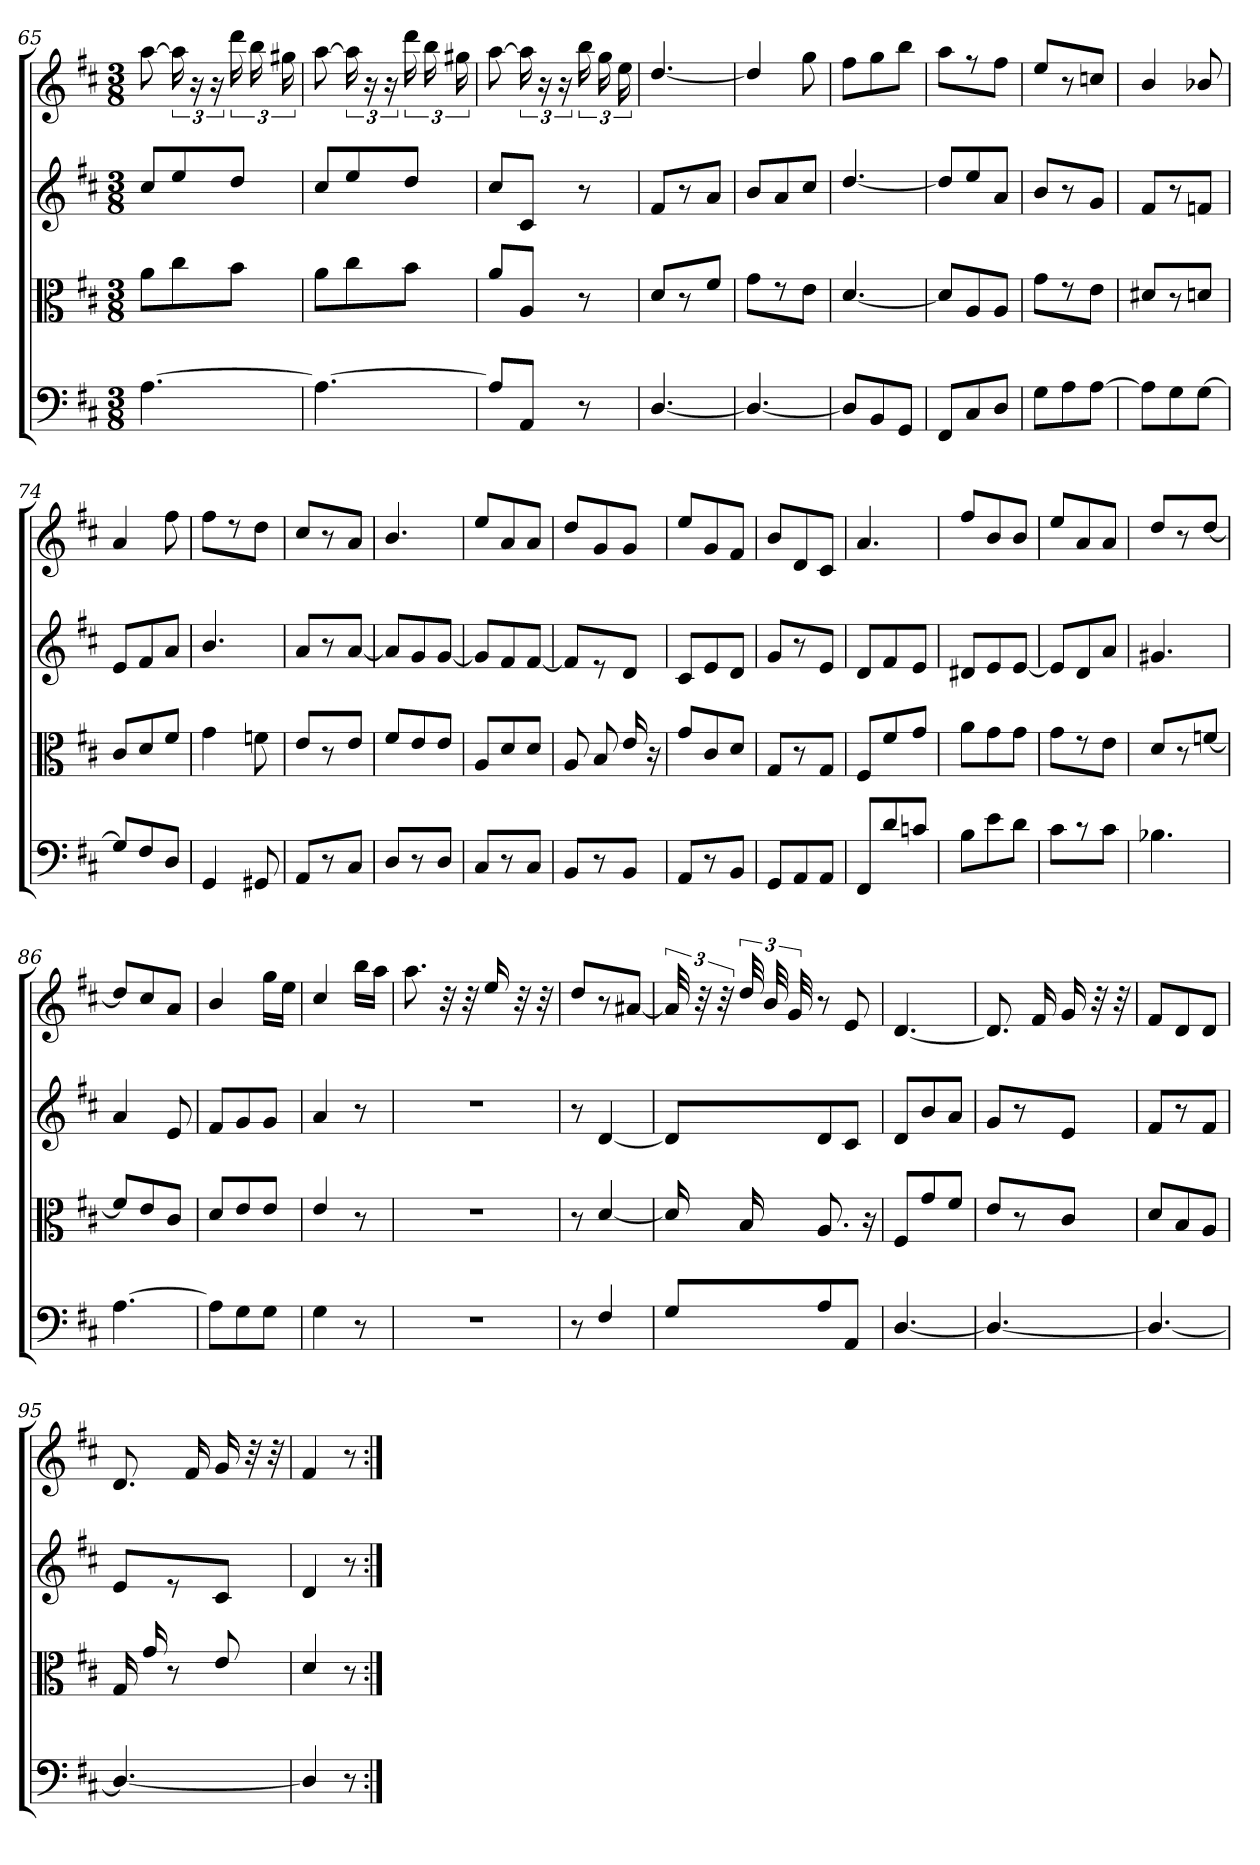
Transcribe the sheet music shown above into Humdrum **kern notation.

**kern	**kern	**kern	**kern
*part4	*part3	*part2	*part1
*staff4	*staff3	*staff2	*staff1
*clefF4	*clefC3	*clefG2	*clefG2
*k[f#c#]	*k[f#c#]	*k[f#c#]	*k[f#c#]
*D:	*D:	*D:	*D:
*M3/8	*M3/8	*M3/8	*M3/8
=65	=65	=65	=65
[4.A\	8a\L	8cc#/L	[8aa\
.	8cc#\	8ee/	24aa\]
.	.	.	24r
.	.	.	24r
.	8b\J	8dd/J	24ddd\
.	.	.	24bb\
.	.	.	24gg#X\
=66	=66	=66	=66
4.A\_	8a\L	8cc#/L	[8aa\
.	8cc#\	8ee/	24aa\]
.	.	.	24r
.	.	.	24r
.	8b\J	8dd/J	24ddd\
.	.	.	24bb\
.	.	.	24gg#X\
=67	=67	=67	=67
8A/L]	8a/L	8cc#/L	[8aa\
8AA/J	8A/J	8c#/J	24aa\]
.	.	.	24r
.	.	.	24r
8r	8r	8r	24bb\
.	.	.	24gg\
.	.	.	24ee\
=68	=68	=68	=68
[4.D/	8d/L	8f#/L	[4.dd/
.	8r	8r	.
.	8f#/J	8a/J	.
=69	=69	=69	=69
4.D/_	8g\L	8b/L	4dd/]
.	8r	8a/	.
.	8e\J	8cc#/J	8gg\
=70	=70	=70	=70
8D/L]	[4.d/	[4.dd/	8ff#\L
8BB/	.	.	8gg\
8GG/J	.	.	8bb\J
=71	=71	=71	=71
8FF#/L	8d/L]	8dd/L]	8aa\L
8C#/	8A/	8ee/	8r
8D/J	8A/J	8a/J	8ff#\J
=72	=72	=72	=72
8G\L	8g\L	8b/L	8ee/L
8A\	8r	8r	8r
[8A\J	8e\J	8g/J	8ccn/J
=73	=73	=73	=73
8A\L]	8d#X/L	8f#/L	4b/
8G\	8r	8r	.
[8G\J	8dn/J	8fn/J	8b-X/
=74	=74	=74	=74
8G/L]	8c#/L	8e/L	4a/
8F#/	8d/	8f#/	.
8D/J	8f#/J	8a/J	8ff#\
=75	=75	=75	=75
4GG/	4g\	4.b/	8ff#\L
.	.	.	8r
8GG#X/	8fn\	.	8dd\J
=76	=76	=76	=76
8AA/L	8e/L	8a/L	8cc#/L
8r	8r	8r	8r
8C#/J	8e/J	[8a/J	8a/J
=77	=77	=77	=77
8D/L	8f#/L	8a/L]	4.b/
8r	8e/	8g/	.
8D/J	8e/J	[8g/J	.
=78	=78	=78	=78
8C#/L	8A/L	8g/L]	8ee/L
8r	8d/	8f#/	8a/
8C#/J	8d/J	[8f#/J	8a/J
=79	=79	=79	=79
8BB/L	8A/	8f#/L]	8dd/L
8r	8B/	8r	8g/
8BB/J	16e/	8d/J	8g/J
.	16r	.	.
=80	=80	=80	=80
8AA/L	8g/L	8c#/L	8ee/L
8r	8c#/	8e/	8g/
8BB/J	8d/J	8d/J	8f#/J
=81	=81	=81	=81
8GG/L	8G/L	8g/L	8b/L
8AA/	8r	8r	8d/
8AA/J	8G/J	8e/J	8c#/J
=82	=82	=82	=82
8FF#/L	8F#/L	8d/L	4.a/
8d/	8f#/	8f#/	.
8cn/J	8g/J	8e/J	.
=83	=83	=83	=83
8B\L	8a\L	8d#X/L	8ff#/L
8e\	8g\	8e/	8b/
8d\J	8g\J	[8e/J	8b/J
=84	=84	=84	=84
8c#\L	8g\L	8e/L]	8ee/L
8r	8r	8d/	8a/
8c#\J	8e\J	8a/J	8a/J
=85	=85	=85	=85
4.B-X\	8d/L	4.g#X/	8dd/L
.	8r	.	8r
.	[8fn/J	.	[8dd/J
=86	=86	=86	=86
[4.A\	8f/L]	4a/	8dd/L]
.	8e/	.	8cc#/
.	8c#/J	8e/	8a/J
=87	=87	=87	=87
8A\L]	8d/L	8f#/L	4b/
8G\	8e/	8g/	.
8G\J	8e/J	8g/J	16gg\LL
.	.	.	16ee\JJ
=88	=88	=88	=88
4G\	4e/	4a/	4cc#/
8r	8r	8r	16bb\LL
.	.	.	16aa\JJ
=89	=89	=89	=89
4.r	4.r	4.r	8.aa\
.	.	.	32r
.	.	.	32r
.	.	.	16ee/
.	.	.	32r
.	.	.	32r
=90	=90	=90	=90
8r	8r	8r	8dd/L
4F#/	[4d/	[4d/	8r
.	.	.	[8a#X/J
=91	=91	=91	=91
8G/L	16d/]	8d/L]	48a#/]
.	.	.	48r
.	.	.	48r
.	16B/	.	48dd/
.	.	.	48b/
.	.	.	48g/
8A/	8.A/	8d/	8r
8AA/J	.	8c#/J	8e/
.	16r	.	.
=92	=92	=92	=92
[4.D/	8F#/L	8d/L	[4.d/
.	8g/	8b/	.
.	8f#/J	8a/J	.
=93	=93	=93	=93
4.D/_	8e/L	8g/L	8.d/]
.	8r	8r	.
.	.	.	16f#/
.	8c#/J	8e/J	16g/
.	.	.	32r
.	.	.	32r
=94	=94	=94	=94
4.D/_	8d/L	8f#/L	8f#/L
.	8B/	8r	8d/
.	8A/J	8f#/J	8d/J
=95	=95	=95	=95
4.D/_	16G/	8e/L	8.d/
.	16g/	.	.
.	8r	8r	.
.	.	.	16f#/
.	8e/	8c#/J	16g/
.	.	.	32r
.	.	.	32r
=96	=96	=96	=96
4D/]	4d/	4d/	4f#/
8r	8r	8r	8r
=:|!	=:|!	=:|!	=:|!
*-	*-	*-	*-
